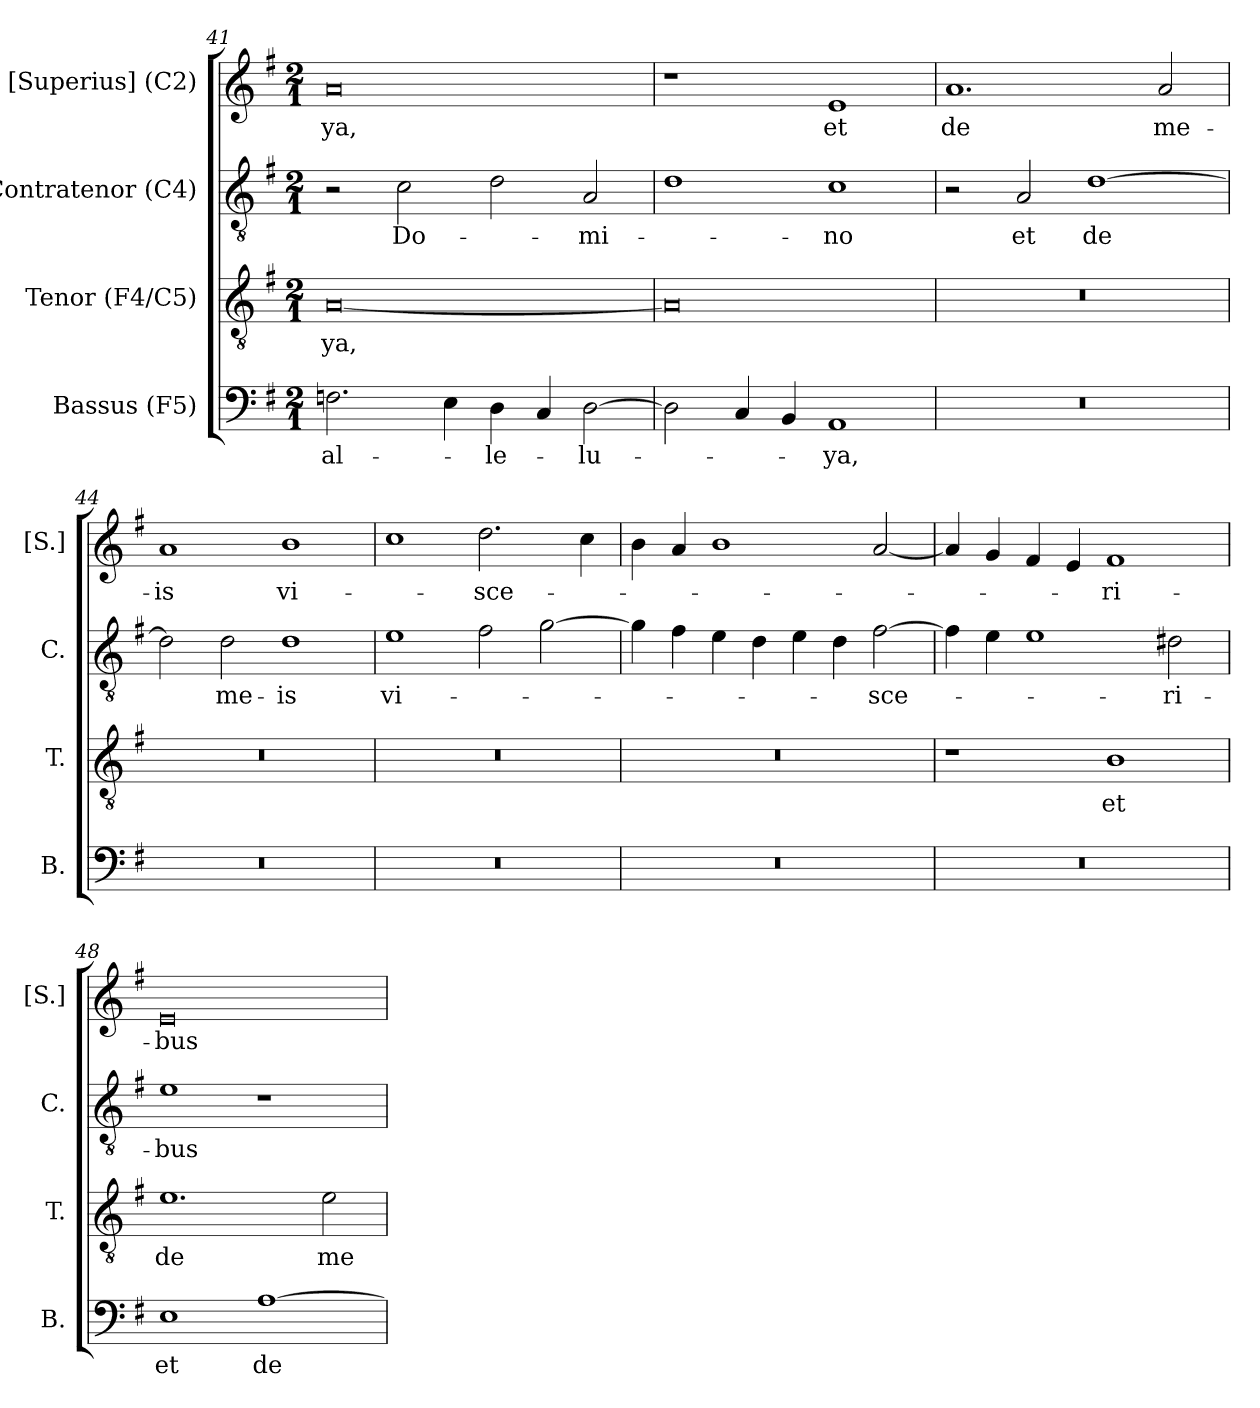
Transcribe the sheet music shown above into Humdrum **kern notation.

**kern	**text	**kern	**text	**kern	**text	**kern	**text
*part4	*part4	*part3	*part3	*part2	*part2	*part1	*part1
*staff4	*staff4	*staff3	*staff3	*staff2	*staff2	*staff1	*staff1
*I"Bassus (F5)	*	*I"Tenor (F4/C5)	*	*I"Contratenor (C4)	*	*I"[Superius] (C2)	*
*I'B.	*	*I'T.	*	*I'C.	*	*I'[S.]	*
*clefF4	*	*clefGv2	*	*clefGv2	*	*clefG2	*
*	*	*ITrd7c12	*	*ITrd7c12	*	*	*
*k[f#]	*	*k[f#]	*	*k[f#]	*	*k[f#]	*
*G:	*	*G:	*	*G:	*	*G:	*
*M2/1	*	*M2/1	*	*M2/1	*	*M2/1	*
=41	=41	=41	=41	=41	=41	=41	=41
!	!LO:LY:b:color=#000000	!	!	!	!	!	!
!	!	!	!LO:LY:b:color=#000000	!	!	!	!
!	!	!	!	!	!	!	!LO:LY:b:color=#000000
2.Fni\	al-	[0AAi	-ya,	2r	.	0ai	-ya,
!	!	!	!	!	!LO:LY:b:color=#000000	!	!
.	.	.	.	2Ci\	Do-	.	.
4Ei\	.	.	.	.	.	.	.
!	!LO:LY:b:color=#000000	!	!	!	!	!	!
4Di\	-le-	.	.	2Di\	.	.	.
4Ci/	.	.	.	.	.	.	.
!	!LO:LY:b:color=#000000	!	!	!	!	!	!
!	!	!	!	!	!LO:LY:b:color=#000000	!	!
[2Di\	-lu-	.	.	2AAi/	-mi-	.	.
=42	=42	=42	=42	=42	=42	=42	=42
2Di\]	.	0AAi]	.	1Di	.	1r	.
4Ci/	.	.	.	.	.	.	.
4BBi/	.	.	.	.	.	.	.
!	!LO:LY:b:color=#000000	!	!	!	!	!	!
!	!	!	!	!	!LO:LY:b:color=#000000	!	!
!	!	!	!	!	!	!	!LO:LY:b:color=#000000
1AAi	-ya,	.	.	1Ci	-no	1ei	et
=43	=43	=43	=43	=43	=43	=43	=43
!LO:N:vis=1	!	!LO:N:vis=1	!	!	!	!	!
!	!	!	!	!	!	!	!LO:LY:b:color=#000000
0r	.	0r	.	2r	.	1.ai	de
!	!	!	!	!	!LO:LY:b:color=#000000	!	!
.	.	.	.	2AAi/	et	.	.
!	!	!	!	!	!LO:LY:b:color=#000000	!	!
.	.	.	.	[1Di	de	.	.
!	!	!	!	!	!	!	!LO:LY:b:color=#000000
.	.	.	.	.	.	2ai/	me-
=44	=44	=44	=44	=44	=44	=44	=44
!LO:N:vis=1	!	!LO:N:vis=1	!	!	!	!	!
!	!	!	!	!	!	!	!LO:LY:b:color=#000000
0r	.	0r	.	2Di\]	.	1ai	-is
!	!	!	!	!	!LO:LY:b:color=#000000	!	!
.	.	.	.	2Di\	me-	.	.
!	!	!	!	!	!LO:LY:b:color=#000000	!	!
!	!	!	!	!	!	!	!LO:LY:b:color=#000000
.	.	.	.	1Di	-is	1bi	vi-
!!LO:LB:g=z
=45	=45	=45	=45	=45	=45	=45	=45
!LO:N:vis=1	!	!LO:N:vis=1	!	!	!	!	!
!	!	!	!	!	!LO:LY:b:color=#000000	!	!
0r	.	0r	.	1Ei	vi-	1cci	.
!	!	!	!	!	!	!	!LO:LY:b:color=#000000
.	.	.	.	2F#i\	.	2.ddi\	-sce-
.	.	.	.	[2Gi\	.	.	.
.	.	.	.	.	.	4cci\	.
=46	=46	=46	=46	=46	=46	=46	=46
!LO:N:vis=1	!	!LO:N:vis=1	!	!	!	!	!
0r	.	0r	.	4Gi\]	.	4bi\	.
.	.	.	.	4F#i\	.	4ai/	.
.	.	.	.	4Ei\	.	1bi	.
.	.	.	.	4Di\	.	.	.
.	.	.	.	4Ei\	.	.	.
.	.	.	.	4Di\	.	.	.
!	!	!	!	!	!LO:LY:b:color=#000000	!	!
.	.	.	.	[2F#i\	-sce-	[2ai/	.
=47	=47	=47	=47	=47	=47	=47	=47
!LO:N:vis=1	!	!	!	!	!	!	!
0r	.	1r	.	4F#i\]	.	4ai/]	.
.	.	.	.	4Ei\	.	4gi/	.
.	.	.	.	1Ei	.	4f#i/	.
.	.	.	.	.	.	4ei/	.
!	!	!	!LO:LY:b:color=#000000	!	!	!	!
!	!	!	!	!	!	!	!LO:LY:b:color=#000000
.	.	1BBi	et	.	.	1f#i	-ri-
!	!	!	!	!	!LO:LY:b:color=#000000	!	!
.	.	.	.	2D#i\	-ri-	.	.
=48	=48	=48	=48	=48	=48	=48	=48
!	!LO:LY:b:color=#000000	!	!	!	!	!	!
!	!	!	!LO:LY:b:color=#000000	!	!	!	!
!	!	!	!	!	!LO:LY:b:color=#000000	!	!
!	!	!	!	!	!	!	!LO:LY:b:color=#000000
1Ei	et	1.Ei	de	1Ei	-bus	0ei	-bus
!	!LO:LY:b:color=#000000	!	!	!	!	!	!
[1Ai	de	.	.	1r	.	.	.
!	!	!	!LO:LY:b:color=#000000	!	!	!	!
.	.	2Ei\	me-	.	.	.	.
=	=	=	=	=	=	=	=
*-	*-	*-	*-	*-	*-	*-	*-
